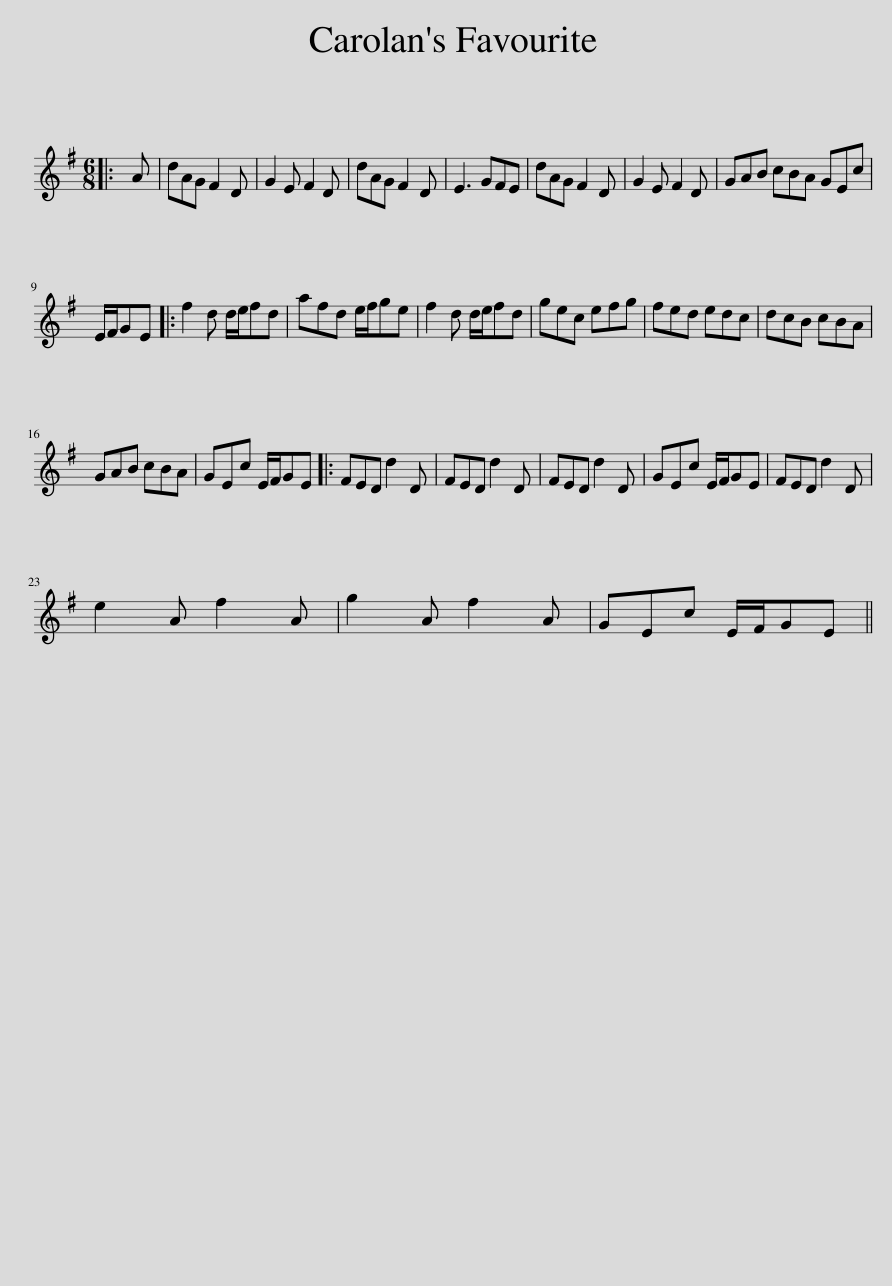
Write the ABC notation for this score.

X:1
L:1/8
M:6/8
I:linebreak $
K:G
V:1 treble
V:1
|: A | dAG F2 D | G2 E F2 D | dAG F2 D | E3 GFE | %5
 dAG F2 D | G2 E F2 D | GAB cBA GEc |$ E/F/GE |: f2 d d/e/fd | %10
 afd e/f/ge | f2 d d/e/fd | gec efg | fed edc | dcB cBA |$ %15
 GAB cBA | GEc E/F/GE |: FED d2 D | FED d2 D | FED d2 D | %20
 GEc E/F/GE | FED d2 D |$ e2 A f2 A | g2 A f2 A | GEc E/F/GE || %25
